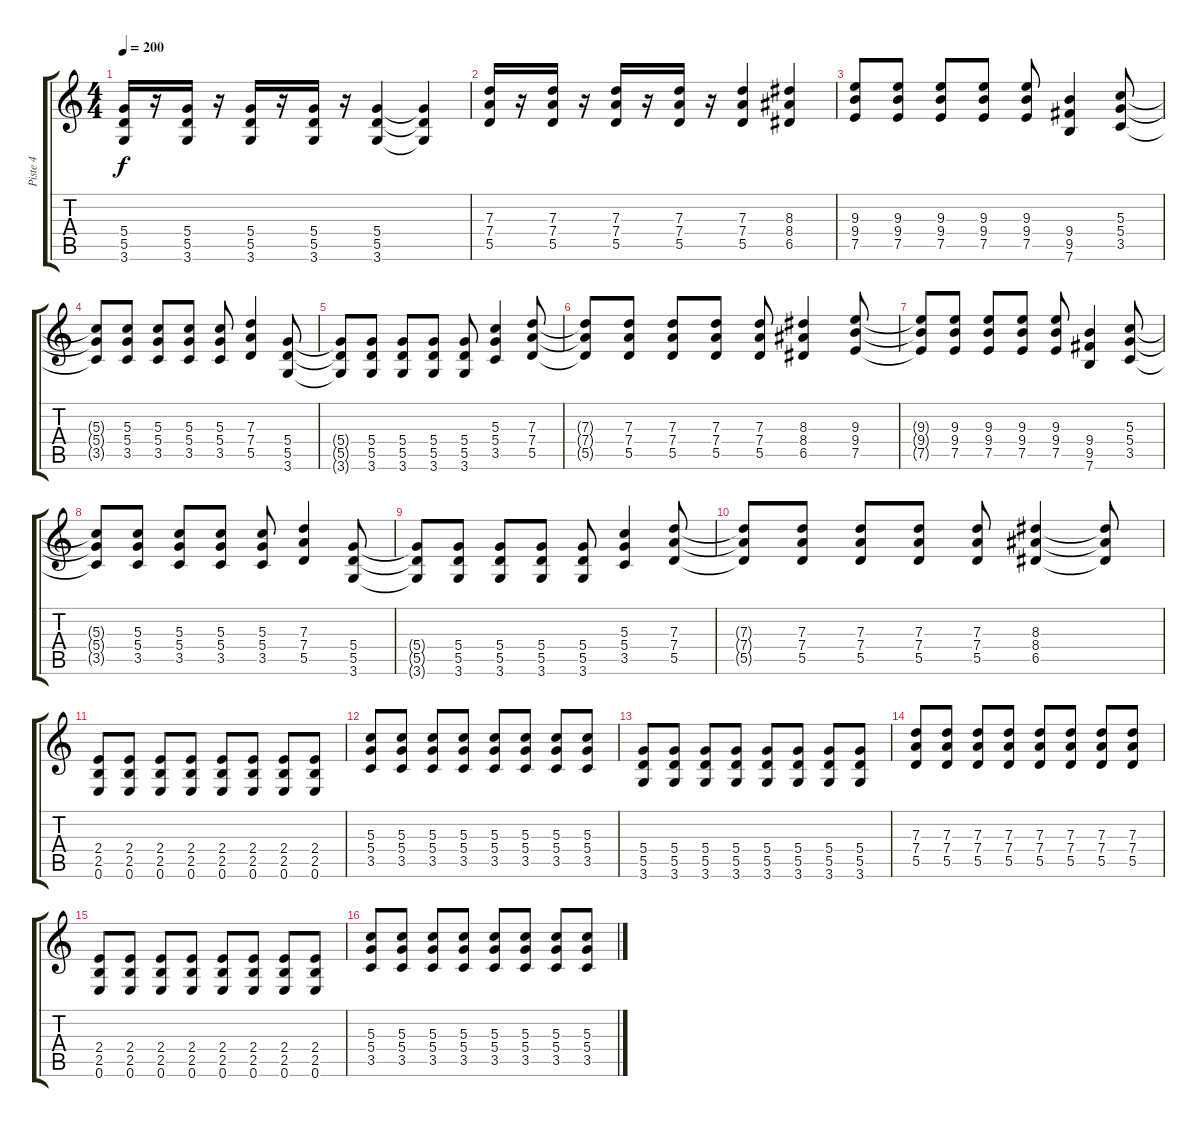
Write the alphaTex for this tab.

\track ("Piste 4" "Piste 4") {instrument distortionguitar}
\staff {score tabs}
\tuning (E4 B3 G3 D3 A2 E2) {hide}
\ts (4 4)
\tempo 200
\clef g2
\ks c
(5.4 5.5 3.6).16{dy f} r.16 (5.4 5.5 3.6).16 r.16 (5.4 5.5 3.6).16 r.16 (5.4 5.5 3.6).16 r.16 (5.4 5.5 3.6).4 (5.4{t} 5.5{t} 3.6{t}).4 |
(7.3 7.4 5.5).16 r.16 (7.3 7.4 5.5).16 r.16 (7.3 7.4 5.5).16 r.16 (7.3 7.4 5.5).16 r.16 (7.3 7.4 5.5).4 (8.3 8.4 6.5).4 |
(9.3 9.4 7.5).8 (9.3 9.4 7.5).8 (9.3 9.4 7.5).8 (9.3 9.4 7.5).8 (9.3 9.4 7.5).8 (9.4 9.5 7.6).4 (5.3 5.4 3.5).8 |
(5.3{t} 5.4{t} 3.5{t}).8 (5.3 5.4 3.5).8 (5.3 5.4 3.5).8 (5.3 5.4 3.5).8 (5.3 5.4 3.5).8 (7.3 7.4 5.5).4 (5.4 5.5 3.6).8 |
(5.4{t} 5.5{t} 3.6{t}).8 (5.4 5.5 3.6).8 (5.4 5.5 3.6).8 (5.4 5.5 3.6).8 (5.4 5.5 3.6).8 (5.3 5.4 3.5).4 (7.3 7.4 5.5).8 |
(7.3{t} 7.4{t} 5.5{t}).8 (7.3 7.4 5.5).8 (7.3 7.4 5.5).8 (7.3 7.4 5.5).8 (7.3 7.4 5.5).8 (8.3 8.4 6.5).4 (9.3 9.4 7.5).8 |
(9.3{t} 9.4{t} 7.5{t}).8 (9.3 9.4 7.5).8 (9.3 9.4 7.5).8 (9.3 9.4 7.5).8 (9.3 9.4 7.5).8 (9.4 9.5 7.6).4 (5.3 5.4 3.5).8 |
(5.3{t} 5.4{t} 3.5{t}).8 (5.3 5.4 3.5).8 (5.3 5.4 3.5).8 (5.3 5.4 3.5).8 (5.3 5.4 3.5).8 (7.3 7.4 5.5).4 (5.4 5.5 3.6).8 |
(5.4{t} 5.5{t} 3.6{t}).8 (5.4 5.5 3.6).8 (5.4 5.5 3.6).8 (5.4 5.5 3.6).8 (5.4 5.5 3.6).8 (5.3 5.4 3.5).4 (7.3 7.4 5.5).8 |
(7.3{t} 7.4{t} 5.5{t}).8 (7.3 7.4 5.5).8 (7.3 7.4 5.5).8 (7.3 7.4 5.5).8 (7.3 7.4 5.5).8 (8.3 8.4 6.5).4 (8.3{t} 8.4{t} 6.5{t}).8 |
(2.4 2.5 0.6).8 (2.4 2.5 0.6).8 (2.4 2.5 0.6).8 (2.4 2.5 0.6).8 (2.4 2.5 0.6).8 (2.4 2.5 0.6).8 (2.4 2.5 0.6).8 (2.4 2.5 0.6).8 |
(5.3 5.4 3.5).8 (5.3 5.4 3.5).8 (5.3 5.4 3.5).8 (5.3 5.4 3.5).8 (5.3 5.4 3.5).8 (5.3 5.4 3.5).8 (5.3 5.4 3.5).8 (5.3 5.4 3.5).8 |
(5.4 5.5 3.6).8 (5.4 5.5 3.6).8 (5.4 5.5 3.6).8 (5.4 5.5 3.6).8 (5.4 5.5 3.6).8 (5.4 5.5 3.6).8 (5.4 5.5 3.6).8 (5.4 5.5 3.6).8 |
(7.3 7.4 5.5).8 (7.3 7.4 5.5).8 (7.3 7.4 5.5).8 (7.3 7.4 5.5).8 (7.3 7.4 5.5).8 (7.3 7.4 5.5).8 (7.3 7.4 5.5).8 (7.3 7.4 5.5).8 |
(2.4 2.5 0.6).8 (2.4 2.5 0.6).8 (2.4 2.5 0.6).8 (2.4 2.5 0.6).8 (2.4 2.5 0.6).8 (2.4 2.5 0.6).8 (2.4 2.5 0.6).8 (2.4 2.5 0.6).8 |
(5.3 5.4 3.5).8 (5.3 5.4 3.5).8 (5.3 5.4 3.5).8 (5.3 5.4 3.5).8 (5.3 5.4 3.5).8 (5.3 5.4 3.5).8 (5.3 5.4 3.5).8 (5.3 5.4 3.5).8
